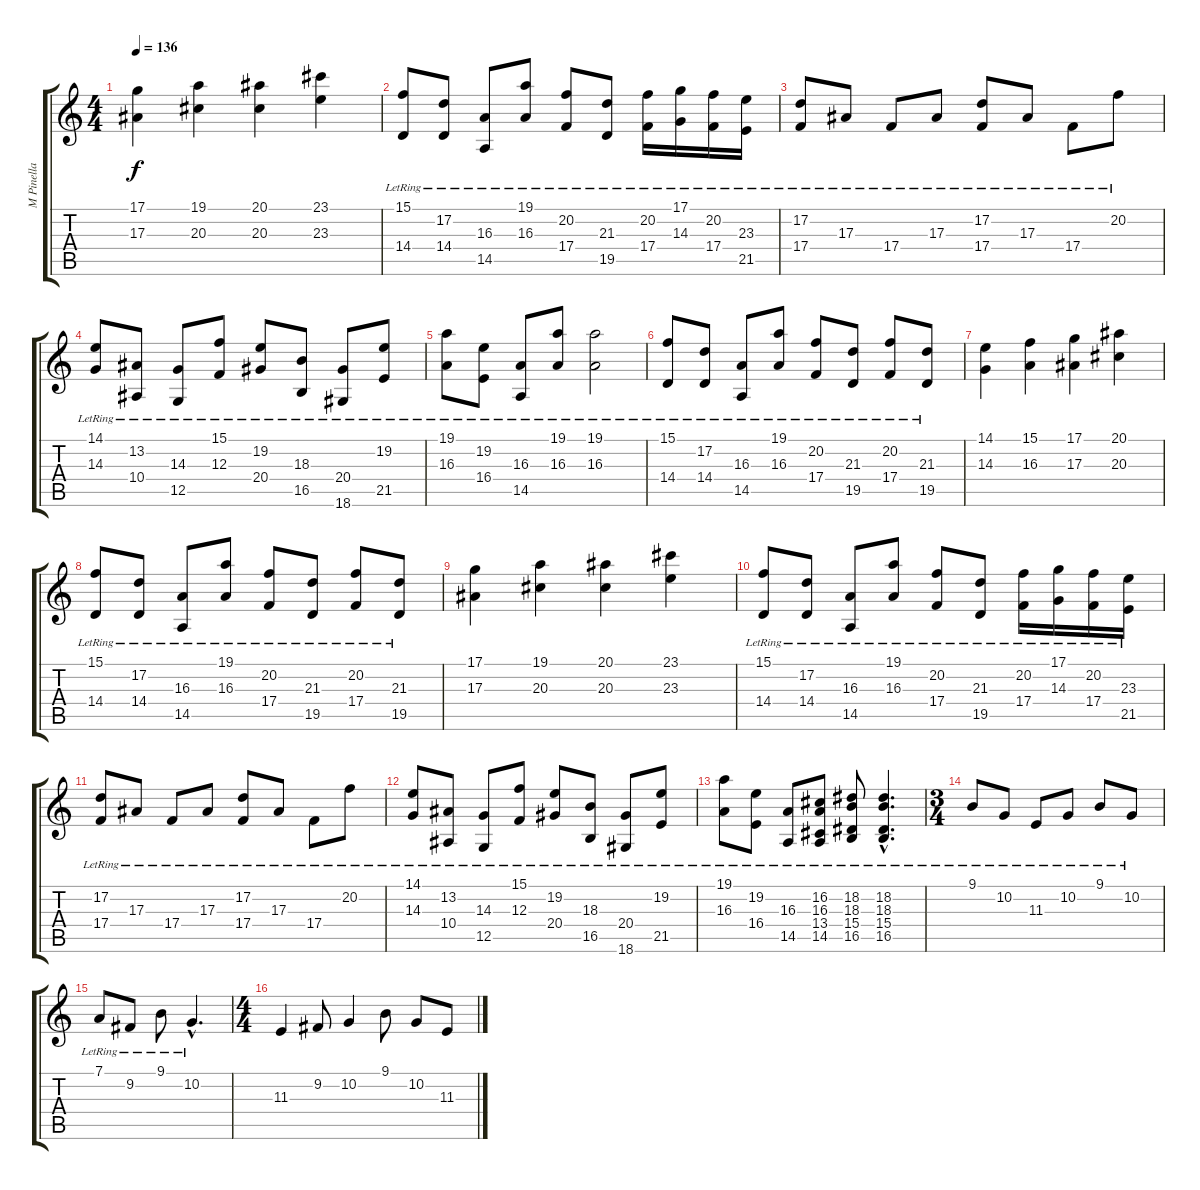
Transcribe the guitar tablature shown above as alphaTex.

\track ("M Pinella" "M Pinella") {instrument acousticgrandpiano}
\staff {score tabs}
\tuning (D4 A3 F3 C3 G2 D2) {hide}
\ts (4 4)
\tempo 136
\clef g2
\ks c
(17.1 17.3).4{dy f} (19.1 20.3).4 (20.1 20.3).4 (23.1 23.3).4 |
(15.1{lr} 14.4{lr}).8 (17.2{lr} 14.4{lr}).8 (16.3{lr} 14.5{lr}).8 (19.1{lr} 16.3{lr}).8 (20.2{lr} 17.4{lr}).8 (21.3{lr} 19.5{lr}).8 (20.2{lr} 17.4{lr}).16 (17.1{lr} 14.3{lr}).16 (20.2{lr} 17.4{lr}).16 (23.3{lr} 21.5{lr}).16 |
(17.2{lr} 17.4{lr}).8 17.3{lr}.8 17.4{lr}.8 17.3{lr}.8 (17.2{lr} 17.4{lr}).8 17.3{lr}.8 17.4{lr}.8 20.2{lr}.8 |
(14.1{lr} 14.3{lr}).8 (13.2{lr} 10.4{lr}).8 (14.3{lr} 12.5{lr}).8 (15.1{lr} 12.3{lr}).8 (19.2{lr} 20.4{lr}).8 (18.3{lr} 16.5{lr}).8 (20.4{lr} 18.6{lr}).8 (19.2{lr} 21.5{lr}).8 |
(19.1{lr} 16.3{lr}).8 (19.2{lr} 16.4{lr}).8 (16.3{lr} 14.5{lr}).8 (19.1{lr} 16.3{lr}).8 (19.1{lr} 16.3{lr}).2 |
(15.1{lr} 14.4{lr}).8 (17.2{lr} 14.4{lr}).8 (16.3{lr} 14.5{lr}).8 (19.1{lr} 16.3{lr}).8 (20.2{lr} 17.4{lr}).8 (21.3{lr} 19.5{lr}).8 (20.2{lr} 17.4{lr}).8 (21.3{lr} 19.5{lr}).8 |
(14.1 14.3).4 (15.1 16.3).4 (17.1 17.3).4 (20.1 20.3).4 |
(15.1{lr} 14.4{lr}).8 (17.2{lr} 14.4{lr}).8 (16.3{lr} 14.5{lr}).8 (19.1{lr} 16.3{lr}).8 (20.2{lr} 17.4{lr}).8 (21.3{lr} 19.5{lr}).8 (20.2{lr} 17.4{lr}).8 (21.3{lr} 19.5{lr}).8 |
(17.1 17.3).4 (19.1 20.3).4 (20.1 20.3).4 (23.1 23.3).4 |
(15.1{lr} 14.4{lr}).8 (17.2{lr} 14.4{lr}).8 (16.3{lr} 14.5{lr}).8 (19.1{lr} 16.3{lr}).8 (20.2{lr} 17.4{lr}).8 (21.3{lr} 19.5{lr}).8 (20.2{lr} 17.4{lr}).16 (17.1{lr} 14.3{lr}).16 (20.2{lr} 17.4{lr}).16 (23.3{lr} 21.5{lr}).16 |
(17.2{lr} 17.4{lr}).8 17.3{lr}.8 17.4{lr}.8 17.3{lr}.8 (17.2{lr} 17.4{lr}).8 17.3{lr}.8 17.4{lr}.8 20.2{lr}.8 |
(14.1{lr} 14.3{lr}).8 (13.2{lr} 10.4{lr}).8 (14.3{lr} 12.5{lr}).8 (15.1{lr} 12.3{lr}).8 (19.2{lr} 20.4{lr}).8 (18.3{lr} 16.5{lr}).8 (20.4{lr} 18.6{lr}).8 (19.2{lr} 21.5{lr}).8 |
(19.1{lr} 16.3{lr}).8 (19.2{lr} 16.4{lr}).8 (16.3{lr} 14.5{lr}).8 (16.2 16.3{lr} 13.4 14.5).8 (18.2 18.3{lr} 15.4 16.5).8 (18.2{hac} 18.3{hac lr} 15.4{hac} 16.5{hac}).4{d} |
\ts (3 4)
9.1{lr}.8 10.2{lr}.8 11.3{lr}.8 10.2{lr}.8 9.1{lr}.8 10.2{lr}.8 |
7.1{lr}.8 9.2{lr}.8 9.1{lr}.8 10.2{hac lr}.4{d} |
\ts (4 4)
11.3.4 9.2.8 10.2.4 9.1.8 10.2.8 11.3.8
